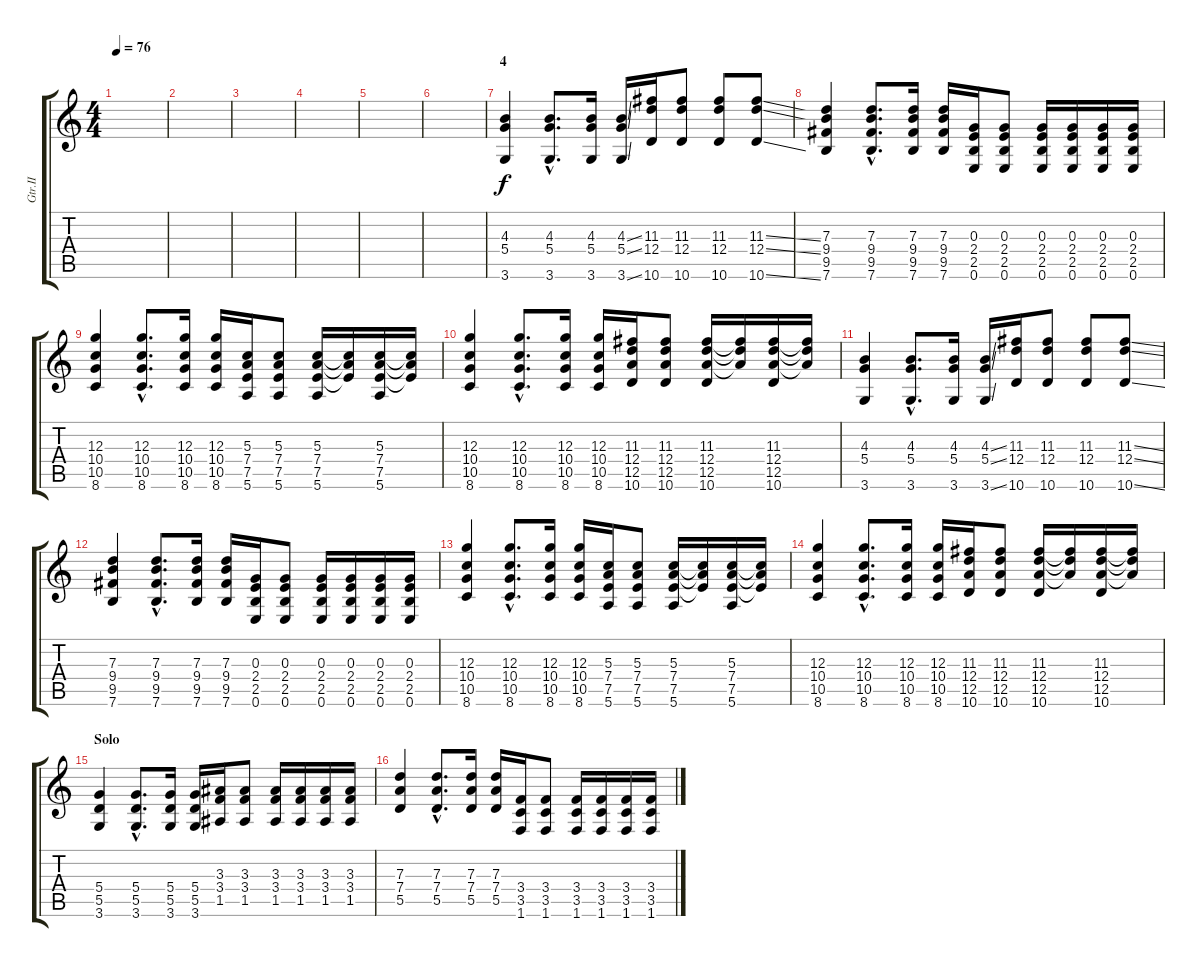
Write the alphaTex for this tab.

\track ("Gtr.II" "Gtr.II") {instrument distortionguitar}
\staff {score tabs}
\tuning (E4 B3 G3 D3 A2 E2) {hide}
\ts (4 4)
\tempo 76
\clef g2
\ks c
|
|
|
|
|
|
\section ("" "4")
(4.3 5.4 3.6).4 (4.3{hac} 5.4{hac} 3.6{hac}).8{d} (4.3 5.4 3.6).16 (4.3{ss} 5.4{ss} 3.6{ss}).16 (11.3 12.4 10.6).16 (11.3 12.4 10.6).8 (11.3 12.4 10.6).8 (11.3{ss} 12.4{ss} 10.6{ss}).8 |
(7.3 9.4 9.5 7.6).4 (7.3{hac} 9.4{hac} 9.5{hac} 7.6{hac}).8{d} (7.3 9.4 9.5 7.6).16 (7.3 9.4 9.5 7.6).16 (0.3 2.4 2.5 0.6).16 (0.3 2.4 2.5 0.6).8 (0.3 2.4 2.5 0.6).16 (0.3 2.4 2.5 0.6).16 (0.3 2.4 2.5 0.6).16 (0.3 2.4 2.5 0.6).16 |
(12.3 10.4 10.5 8.6).4 (12.3{hac} 10.4{hac} 10.5{hac} 8.6{hac}).8{d} (12.3 10.4 10.5 8.6).16 (12.3 10.4 10.5 8.6).16 (5.3 7.4 7.5 5.6).16 (5.3 7.4 7.5 5.6).8 (5.3 7.4 7.5 5.6).16 (5.3{t} 7.4{t} 7.5{t}).16 (5.3 7.4 7.5 5.6).16 (5.3{t} 7.4{t} 7.5{t}).16 |
(12.3 10.4 10.5 8.6).4 (12.3{hac} 10.4{hac} 10.5{hac} 8.6{hac}).8{d} (12.3 10.4 10.5 8.6).16 (12.3 10.4 10.5 8.6).16 (11.3 12.4 12.5 10.6).16 (11.3 12.4 12.5 10.6).8 (11.3 12.4 12.5 10.6).16 (11.3{t} 12.4{t} 12.5{t}).16 (11.3 12.4 12.5 10.6).16 (11.3{t} 12.4{t} 12.5{t}).16 |
(4.3 5.4 3.6).4 (4.3{hac} 5.4{hac} 3.6{hac}).8{d} (4.3 5.4 3.6).16 (4.3{ss} 5.4{ss} 3.6{ss}).16 (11.3 12.4 10.6).16 (11.3 12.4 10.6).8 (11.3 12.4 10.6).8 (11.3{ss} 12.4{ss} 10.6{ss}).8 |
(7.3 9.4 9.5 7.6).4 (7.3{hac} 9.4{hac} 9.5{hac} 7.6{hac}).8{d} (7.3 9.4 9.5 7.6).16 (7.3 9.4 9.5 7.6).16 (0.3 2.4 2.5 0.6).16 (0.3 2.4 2.5 0.6).8 (0.3 2.4 2.5 0.6).16 (0.3 2.4 2.5 0.6).16 (0.3 2.4 2.5 0.6).16 (0.3 2.4 2.5 0.6).16 |
(12.3 10.4 10.5 8.6).4 (12.3{hac} 10.4{hac} 10.5{hac} 8.6{hac}).8{d} (12.3 10.4 10.5 8.6).16 (12.3 10.4 10.5 8.6).16 (5.3 7.4 7.5 5.6).16 (5.3 7.4 7.5 5.6).8 (5.3 7.4 7.5 5.6).16 (5.3{t} 7.4{t} 7.5{t}).16 (5.3 7.4 7.5 5.6).16 (5.3{t} 7.4{t} 7.5{t}).16 |
(12.3 10.4 10.5 8.6).4 (12.3{hac} 10.4{hac} 10.5{hac} 8.6{hac}).8{d} (12.3 10.4 10.5 8.6).16 (12.3 10.4 10.5 8.6).16 (11.3 12.4 12.5 10.6).16 (11.3 12.4 12.5 10.6).8 (11.3 12.4 12.5 10.6).16 (11.3{t} 12.4{t} 12.5{t}).16 (11.3 12.4 12.5 10.6).16 (11.3{t} 12.4{t} 12.5{t}).16 |
\section ("" "Solo")
(5.4 5.5 3.6).4 (5.4{hac} 5.5{hac} 3.6{hac}).8{d} (5.4 5.5 3.6).16 (5.4 5.5 3.6).16 (3.3 3.4 1.5).16 (3.3 3.4 1.5).8 (3.3 3.4 1.5).16 (3.3 3.4 1.5).16 (3.3 3.4 1.5).16 (3.3 3.4 1.5).16 |
(7.3 7.4 5.5).4 (7.3{hac} 7.4{hac} 5.5{hac}).8{d} (7.3 7.4 5.5).16 (7.3 7.4 5.5).16 (3.4 3.5 1.6).16 (3.4 3.5 1.6).8 (3.4 3.5 1.6).16 (3.4 3.5 1.6).16 (3.4 3.5 1.6).16 (3.4 3.5 1.6).16
